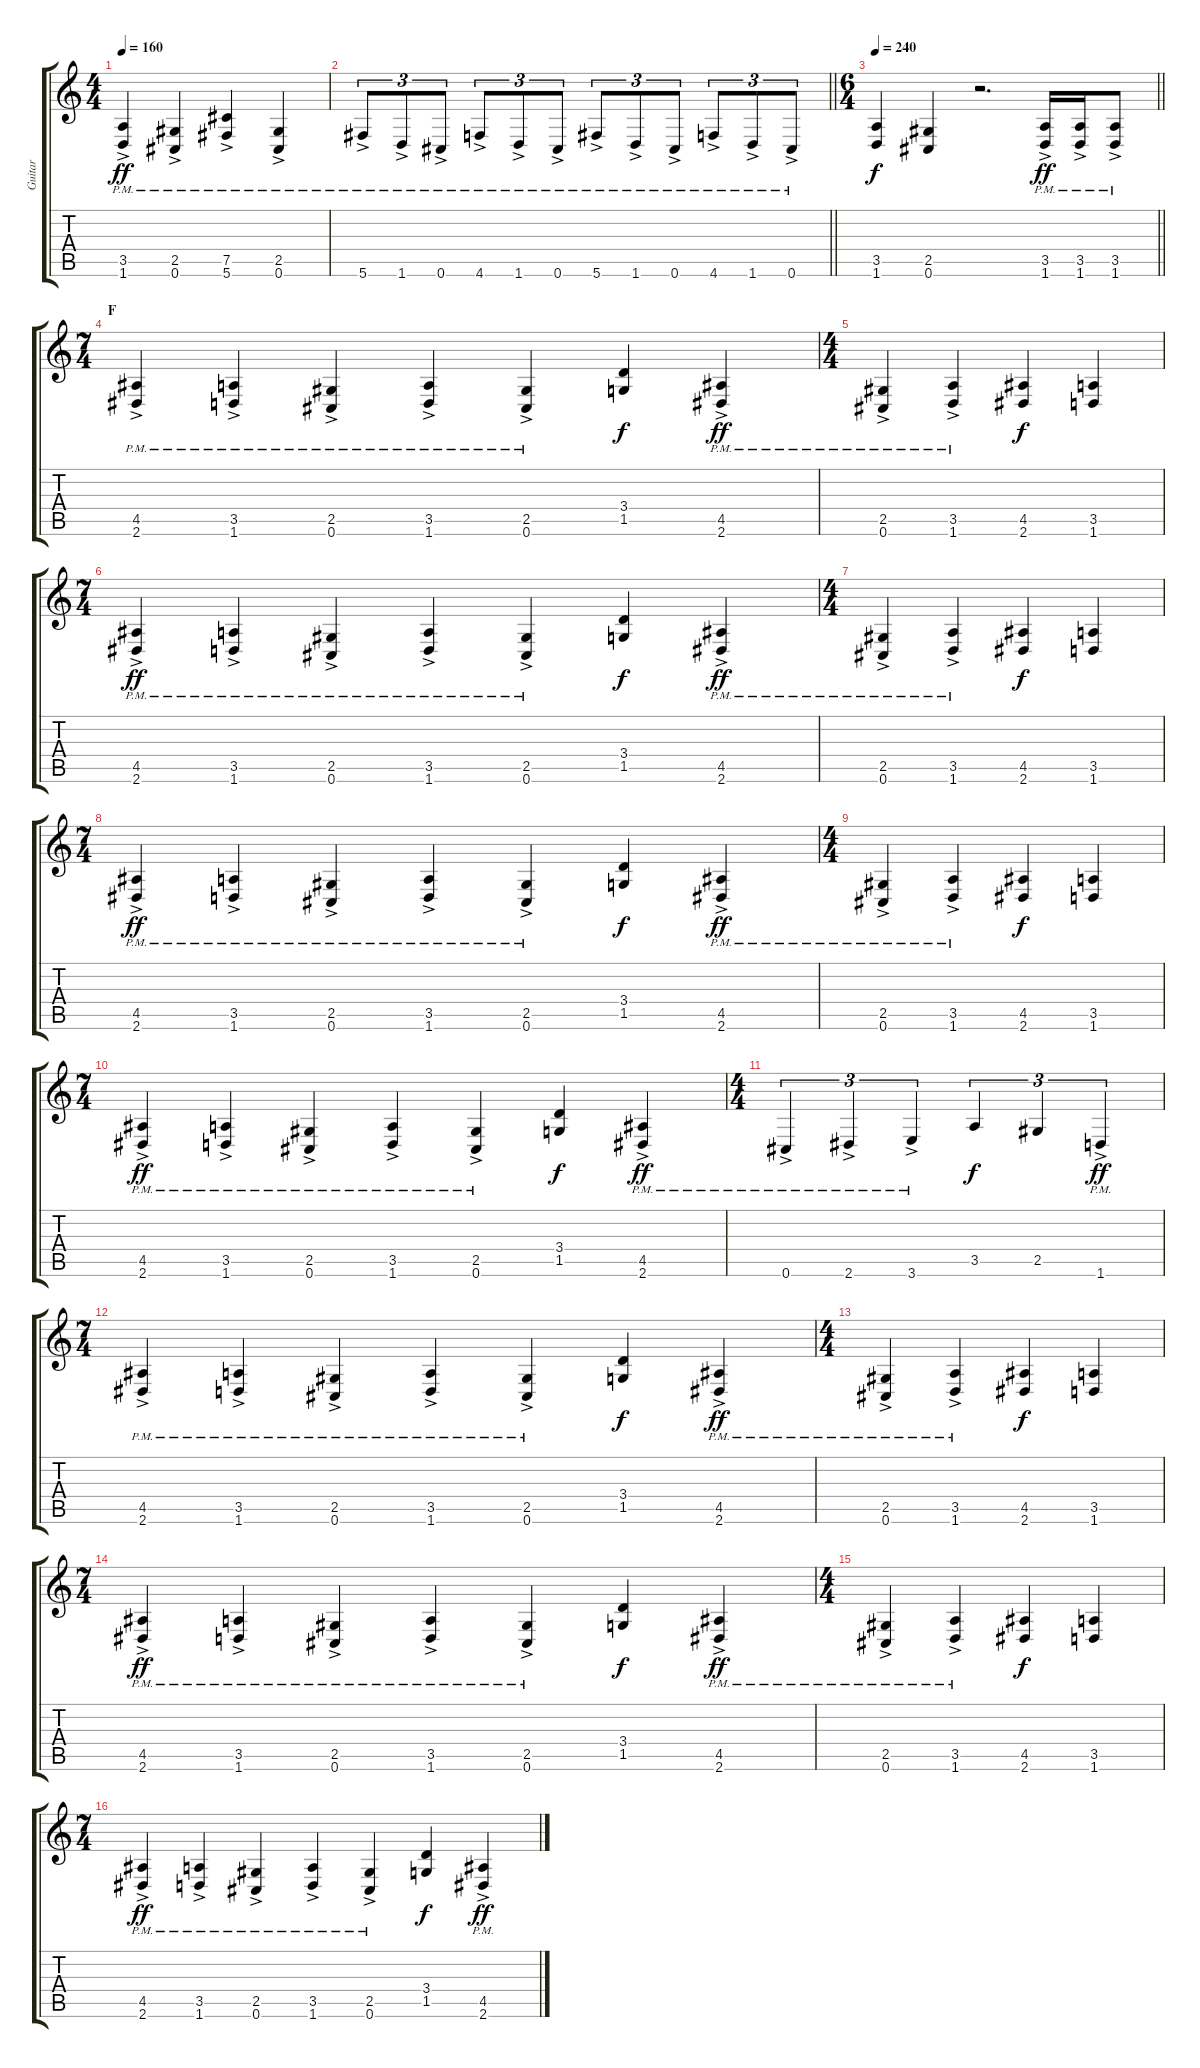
\track ("Guitar" "Guitar") {instrument distortionguitar}
\staff {score tabs}
\tuning (Db4 Ab3 E3 B2 Gb2 Db2) {hide}
\ts (4 4)
\tempo 160
\clef g2
\ks c
(3.5{ac pm} 1.6{ac pm}).4{dy ff} (2.5{ac pm} 0.6{ac pm}).4 (7.5{ac pm} 5.6{ac pm}).4 (2.5{ac pm} 0.6{ac pm}).4 |
\barLineRight lightlight
5.6{ac pm}.8{tu (3 2)} 1.6{ac pm}.8{tu (3 2)} 0.6{ac pm}.8{tu (3 2)} 4.6{ac pm}.8{tu (3 2)} 1.6{ac pm}.8{tu (3 2)} 0.6{ac pm}.8{tu (3 2)} 5.6{ac pm}.8{tu (3 2)} 1.6{ac pm}.8{tu (3 2)} 0.6{ac pm}.8{tu (3 2)} 4.6{ac pm}.8{tu (3 2)} 1.6{ac pm}.8{tu (3 2)} 0.6{ac pm}.8{tu (3 2)} |
\ts (6 4)
\section ("" "")
\tempo 240
\barLineRight lightlight
(3.5 1.6).4{dy f} (2.5 0.6).4 r.2{d} (3.5{ac pm} 1.6{ac pm}).16{dy ff} (3.5{ac pm} 1.6{ac pm}).16 (3.5{ac pm} 1.6{ac pm}).8 |
\ts (7 4)
\section ("" "F")
(4.5{ac pm} 2.6{ac pm}).4 (3.5{ac pm} 1.6{ac pm}).4 (2.5{ac pm} 0.6{ac pm}).4 (3.5{ac pm} 1.6{ac pm}).4 (2.5{ac pm} 0.6{ac pm}).4 (3.4 1.5).4{dy f} (4.5{ac pm} 2.6{ac pm}).4{dy ff} |
\ts (4 4)
(2.5{ac pm} 0.6{ac pm}).4 (3.5{ac pm} 1.6{ac pm}).4 (4.5 2.6).4{dy f} (3.5 1.6).4 |
\ts (7 4)
(4.5{ac pm} 2.6{ac pm}).4{dy ff} (3.5{ac pm} 1.6{ac pm}).4 (2.5{ac pm} 0.6{ac pm}).4 (3.5{ac pm} 1.6{ac pm}).4 (2.5{ac pm} 0.6{ac pm}).4 (3.4 1.5).4{dy f} (4.5{ac pm} 2.6{ac pm}).4{dy ff} |
\ts (4 4)
(2.5{ac pm} 0.6{ac pm}).4 (3.5{ac pm} 1.6{ac pm}).4 (4.5 2.6).4{dy f} (3.5 1.6).4 |
\ts (7 4)
(4.5{ac pm} 2.6{ac pm}).4{dy ff} (3.5{ac pm} 1.6{ac pm}).4 (2.5{ac pm} 0.6{ac pm}).4 (3.5{ac pm} 1.6{ac pm}).4 (2.5{ac pm} 0.6{ac pm}).4 (3.4 1.5).4{dy f} (4.5{ac pm} 2.6{ac pm}).4{dy ff} |
\ts (4 4)
(2.5{ac pm} 0.6{ac pm}).4 (3.5{ac pm} 1.6{ac pm}).4 (4.5 2.6).4{dy f} (3.5 1.6).4 |
\ts (7 4)
(4.5{ac pm} 2.6{ac pm}).4{dy ff} (3.5{ac pm} 1.6{ac pm}).4 (2.5{ac pm} 0.6{ac pm}).4 (3.5{ac pm} 1.6{ac pm}).4 (2.5{ac pm} 0.6{ac pm}).4 (3.4 1.5).4{dy f} (4.5{ac pm} 2.6{ac pm}).4{dy ff} |
\ts (4 4)
0.6{ac pm}.4{tu (3 2)} 2.6{ac pm}.4{tu (3 2)} 3.6{ac pm}.4{tu (3 2)} 3.5.4{tu (3 2) dy f} 2.5.4{tu (3 2)} 1.6{ac pm}.4{tu (3 2) dy ff} |
\ts (7 4)
(4.5{ac pm} 2.6{ac pm}).4 (3.5{ac pm} 1.6{ac pm}).4 (2.5{ac pm} 0.6{ac pm}).4 (3.5{ac pm} 1.6{ac pm}).4 (2.5{ac pm} 0.6{ac pm}).4 (3.4 1.5).4{dy f} (4.5{ac pm} 2.6{ac pm}).4{dy ff} |
\ts (4 4)
(2.5{ac pm} 0.6{ac pm}).4 (3.5{ac pm} 1.6{ac pm}).4 (4.5 2.6).4{dy f} (3.5 1.6).4 |
\ts (7 4)
(4.5{ac pm} 2.6{ac pm}).4{dy ff} (3.5{ac pm} 1.6{ac pm}).4 (2.5{ac pm} 0.6{ac pm}).4 (3.5{ac pm} 1.6{ac pm}).4 (2.5{ac pm} 0.6{ac pm}).4 (3.4 1.5).4{dy f} (4.5{ac pm} 2.6{ac pm}).4{dy ff} |
\ts (4 4)
(2.5{ac pm} 0.6{ac pm}).4 (3.5{ac pm} 1.6{ac pm}).4 (4.5 2.6).4{dy f} (3.5 1.6).4 |
\ts (7 4)
(4.5{ac pm} 2.6{ac pm}).4{dy ff} (3.5{ac pm} 1.6{ac pm}).4 (2.5{ac pm} 0.6{ac pm}).4 (3.5{ac pm} 1.6{ac pm}).4 (2.5{ac pm} 0.6{ac pm}).4 (3.4 1.5).4{dy f} (4.5{ac pm} 2.6{ac pm}).4{dy ff}
